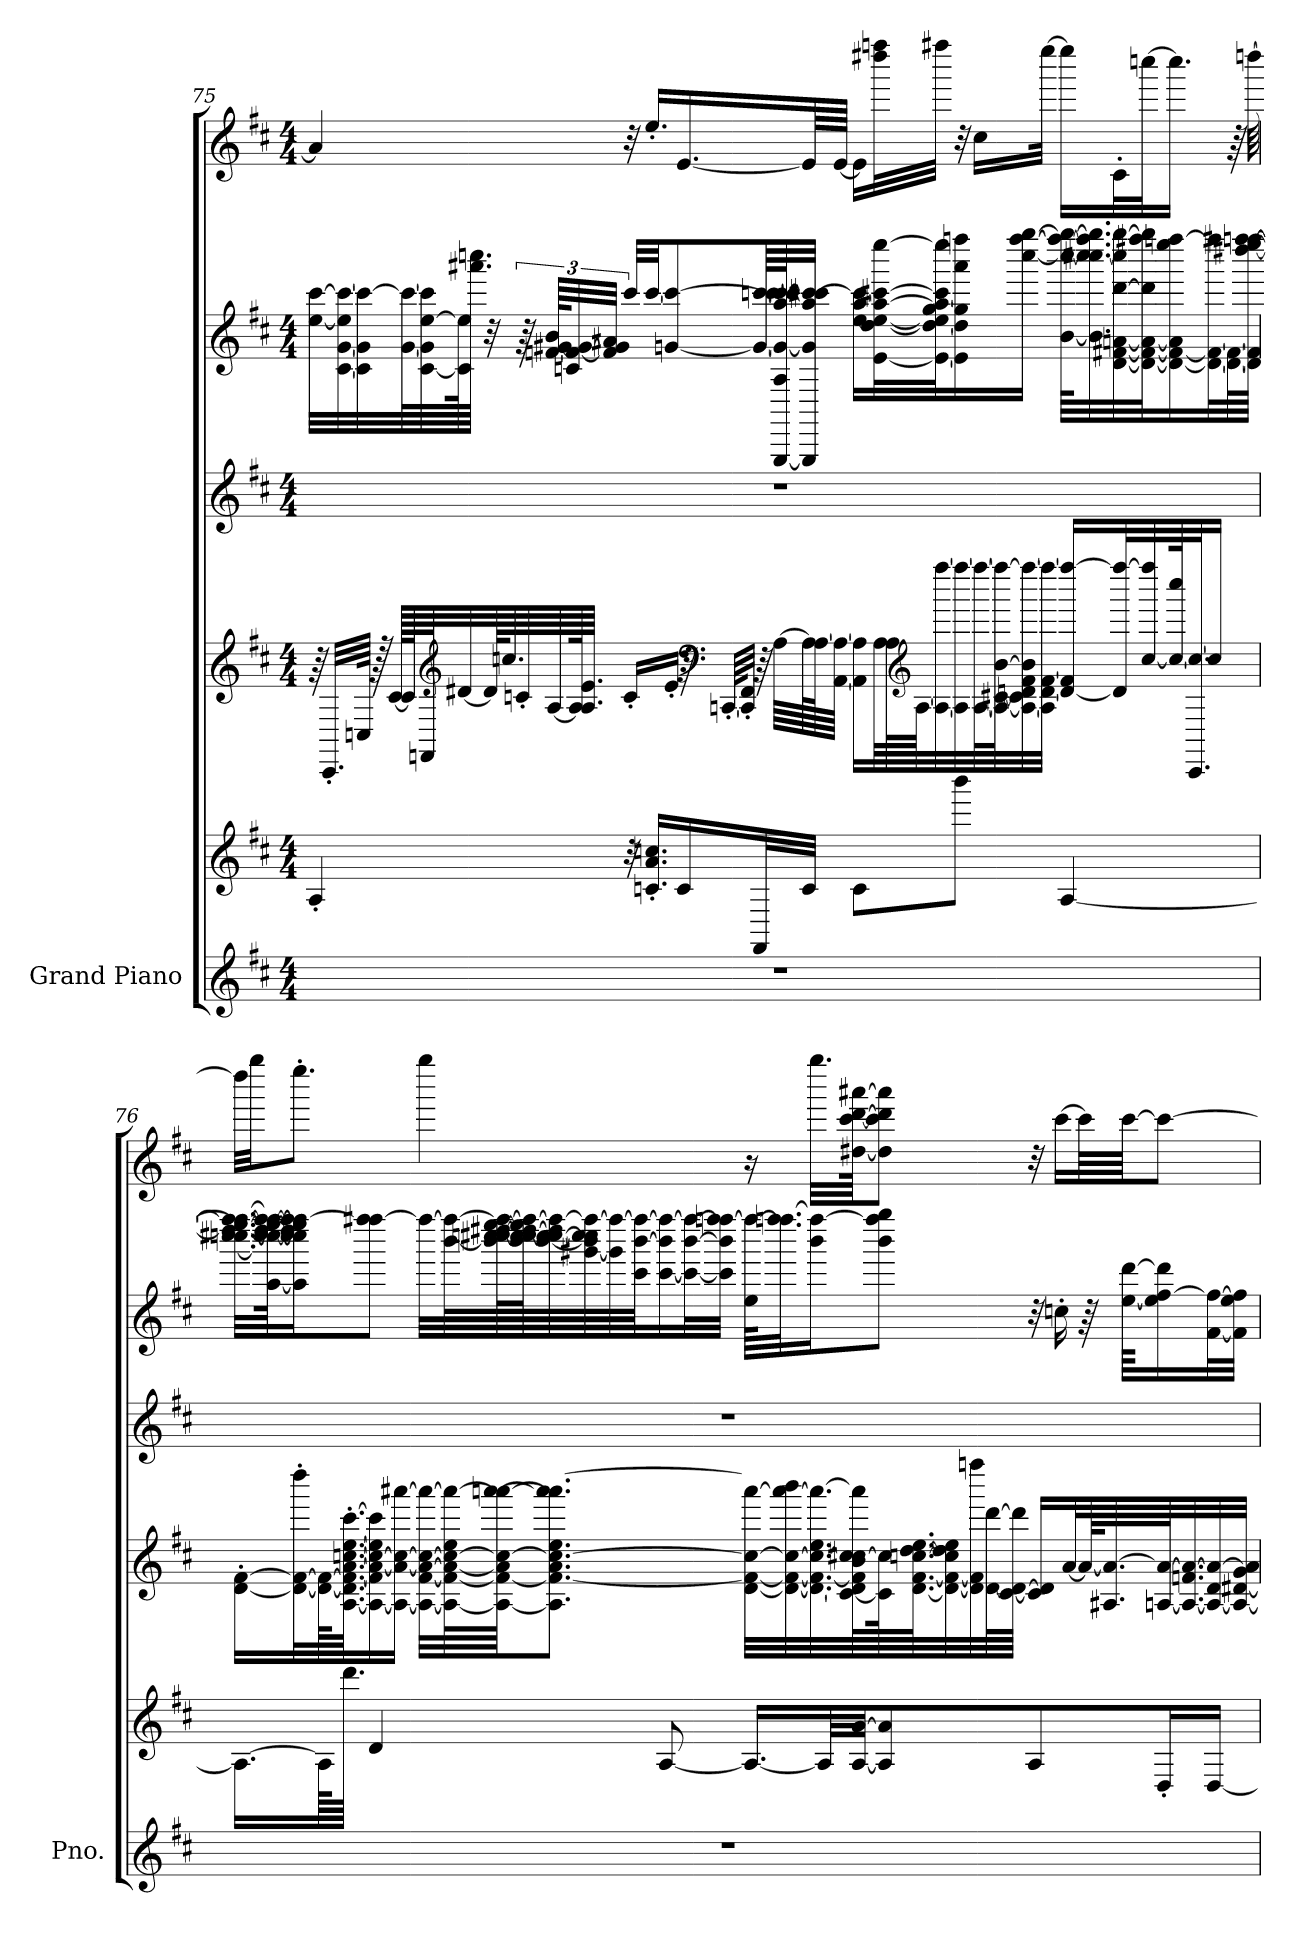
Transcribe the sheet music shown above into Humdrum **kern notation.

**kern	**kern	**kern	**kern	**kern	**kern
*part1	*part1	*part1	*part1	*part1	*part1
*staff6	*staff5	*staff4	*staff3	*staff2	*staff1
*I"Grand Piano	*	*	*	*	*
*I'Pno.	*	*	*	*	*
!!LO:LB:g=z
*clefG2	*clefG2	*clefG2	*clefG2	*clefG2	*clefG2
*k[f#c#]	*k[f#c#]	*k[f#c#]	*k[f#c#]	*k[f#c#]	*k[f#c#]
*M4/4	*M4/4	*M4/4	*M4/4	*M4/4	*M4/4
=75	=75	=75	=75	=75	=75
1r	4A'/	64r	1r	[32ee\ [32ccc#\LLL	4a/]
.	.	32.CC#'/LLL	.	.	.
.	.	.	.	[32c#\ [32g\ 32ee\] 32ccc#\_	.
.	.	64Cn/JJJk	.	32c#\] 32g\] 32ccc#\_	.
.	.	128r	.	.	.
.	.	[128c#/KLLLL	.	.	.
.	.	64c#/]	.	[64g\ 64ccc#\_L	.
.	.	64FFn/J	.	[64c#\ 64g\] [64ee\ 64ccc#\]	.
*	*	*clefG2	*	*	*
.	.	[32d#X/	.	128c#\] 128ee\]K	.
.	.	.	.	64.aaa#X\ 64.ccccn\JJJJ	.
.	.	128d#/KL]	.	32r	.
.	.	64.ccn/	.	.	.
.	.	64cn'/	.	96r	.
.	.	.	.	[96fn/ [96g#X/ 96b/KLLL	.
.	.	[64A/	.	.	.
.	.	.	.	48cn/ 48f/_ 48g#/_	.
.	.	128A/K]	.	.	.
.	.	64.A/ 64.e/JJJJ	.	.	.
.	.	.	.	48f/] 48g#/] 48a#X/JJJ	.
.	32r	16c'/LL	.	32ccc#/LLL	32r
.	16.cn/' 16.a/' 16.ccn/'LL	.	.	[32ccc#/JJ	16.ee'/LL
.	.	16e'/JJ	.	[8gn/ 8ccc#/_	.
.	16c/	64r	.	.	[16.e/
*	*	*clefF4	*	*	*
.	.	[64CCn'/KLLL	.	.	.
.	.	32CC/]' 32FF/'JJJ	.	.	.
.	32FF#/L	64r	.	64g/_ [64cccn/ 64ccc#/_LLL	.
.	.	[64A\LLLL	.	[64GGG/ 64A/ 64g/_ [64aa/ 64ccc/_ 64ccc#/]J	.
.	32c/JJJ	128A\L]	.	32GGG/] 32g/] 32aa/] 32ccc/_ 32ccc#X/JJJ	64e/LL]
.	.	[128A\J	.	.	.
.	.	[64AA\ 64A\_JJJJ	.	.	[64e/JJJJ
.	8c\L	16AA\] 16A\]LL	.	[16ee\ [16aa\ 16ccc\]LL	16e\LL]
.	.	64A\LL	.	[32e\ [32dd\ 32ee\_ 32aa\_ [32ccc#X\ [32eeee\L	32dddd#X\ 32ffffn\L
.	.	128A\L	.	.	.
*	*	*clefG2	*	*	*
.	.	[128A\JJ	.	.	.
.	.	32A\_ [32ffff#\	.	32e\_ 32dd\_ 32ee\] [32gg\ 32aa\] 32ccc#\] 32eeee\]J	32ffff#X\JJJ
.	8bbb\J	32A\] 32ffff#\_	.	16e\] 16dd\] 16gg\] 16aaa#\ 16ffffn\	32r
.	.	[64A\ 64ffff#\_L	.	.	16cc#\LL
.	.	64A\_ [64c#X\ [64b\ 64ffff#\_J	.	.	.
.	.	32A\_ 32c#\] 32dn\ 32f#\ 32b\] 32ffff#\_	.	[16cccc\ [16ffff\ [16gggg\JJ	.
.	.	32A\] [32d\ [32f#\ 32ffff#\_JJJ	.	.	[32eeee\JJk
.	[4A/	16d/_ 16f#/] 16ffff#/_LL	.	[64b\ 64cccc\_ 64ffff\_ 64gggg\_KLLL	16eeee\LL]
.	.	.	.	32.b\] 32.ccccn\_ 32.cccc#X\ 32.ffff\] 32.gggg\]	.
.	.	32d/] 32ffff#/_L	.	[32d\ [32f#X\ [32an\ [32ddd\ 32cccc\] [32gggg\	32c#'\L
.	.	[32cc/ 32ffff#/]	.	32d\_ 32f#\_ 32a\_ 32ddd\] 32ffff#X\ 32gggg\]J	[32ccccn\J
.	.	64cc/_ 64cccc#/K	.	16d\_ 16f#\_ 16a\] 16eeee\ [16ffffn\	16.cccc\JJ]
.	.	32.CC/ 32.cc/_J	.	.	.
.	.	16cc/JJ]	.	32d\_ 32f#\_ 32ffff\]L	.
.	.	.	.	64d\_ 64f#\_L	64r
.	.	.	.	64d\] 64f#\] [64dddd#X\ [64eeee\ [64ffffn\ [64ffff#X\JJJJ	[64ddddn\
!!LO:PB:g=z
=76	=76	=76	=76	=76	=76
1r	16.A\LL_	[16d\' [16f#\'LL	1r	[32.ccccn\ [32.cccc#X\ 32.dddd#\_ 32.eeee\_ 32.ffff\_ 32.ffff#\_LLL	32dddd\LLL]
.	.	.	.	.	32gggg\JJ
.	.	.	.	[64aa\ 64cccc\_ 64cccc#\_ 64dddd#\_ 64eeee\_ 64ffff\_ 64ffff#\_JK	.
.	.	32d\_' 32f#\_' 32dddd\'L	.	16aa\] 16cccc\] 16cccc#\] 16dddd#\] 16eeee\] 16ffff\_ 16ffff#\]J	8.eeee'\J
.	128A\KLL]	128d\_ 128f#\_KL	.	.	.
.	64.ddd\JJJJ	[64.A\' 64.d\]' 64.f#\_' [64.a\' [64.ccn\' [64.ee\' [64.ccc#\'JJ	.	.	.
.	4d/	16A\_ 16f#\] 16a\_ 16cc\_ 16ee\] 16ccc#\]	.	8ffff\] [8ffff#X\J	.
.	.	16A\_ 16a\_ 16cc\_ [16aaa#X\JJ	.	.	.
.	.	32A\_ [32f#\ 32a\_ 32cc\_ 32aaa#\_LLL	.	32ffff#\LLL_	4gggg\
.	.	64A\_ 64f#\_ 64a\_ 64cc\_ 64ee\ 64aaa#\_L	.	[64bbb\ 64ffff#\_L	.
.	.	64A\_ 64f#\_ 64a\] 64cc\_ [64aaan\ 64aaa#\_JJJ	.	128bbb\] [128ccccn\ [128cccc#X\ [128dddd#X\ [128eeee\ 128ffff#\_L	.
.	.	.	.	128bbb\ 128cccc\_ 128cccc#\_ 128dddd#\_ 128eeee\] 128ffff#\_J	.
.	.	8.A\] 8.f#\_ 8.a\ 8.cc\_ 8.ee\ 8.aaa\] 8.aaa#\_J	.	[64bbb\ 64cccc\_ 64cccc#\_ 64dddd#\] 64ffff#\_	.
.	.	.	.	[64ggg#X\ 64bbb\] 64cccc\] 64cccc#\] 64ffff#\_	.
.	.	.	.	64ggg#\] 64ffff#\_	.
.	.	.	.	64ccc#\ [64bbb\ 64ffff#\_JJ	.
.	[8A/	.	.	[16ccc#\ 16bbb\] 16ffff#\_	.
.	.	.	.	32ccc#\_ [32bbb\ 32ffff#\_L	.
.	.	.	.	32ccc#\] 32bbb\] 32ffffn\ 32ffff#\_JJJ	.
.	16.A/LL_	[32d\ 32f#\_ 32cc\_ 32aaa#\_LLL	.	64ee\ 64ffff#\_KLLL	16r
.	.	.	.	32.ffffn\ 32.ffff#\_J	.
.	.	32d\_ 32f#\_ 32cc\_ 32aaa#\_ 32bbb\	.	.	.
.	.	32.d\_ 32.f#\_ 32.cc\_ 32.ee\ 32.aaa#\_	.	16bbb\ 16ffff#\_J	32.gggg\LLL
.	64A/LL]	.	.	.	.
.	[64A/ [64a/JJJ	[64c#\ 64d\] 64f#\] 64b\ 64ccn\] [64cc#X\ 64aaa#\]L	.	.	[64dd#X\ [64ccc#\ [64ddd\ [64aaa#X\JJK
.	8A/] 8a/]	128c#\] 128cc#\]K	.	8bbb\ 8ffff#\] 8gggg\J	8dd#\] 8ccc#\] 8ddd\] 8aaa#\]J
.	.	[64.d\ [64.f#\ [64.ccn\ [64.dd\ 64.ee\J	.	.	.
.	.	32d\_ 32f#\_ 32cc\] 32dd\] 32ee\	.	.	.
.	.	32d\] 32f#\] 32ffffn\	.	.	.
.	.	[64d\ [64ddd\L	.	.	.
.	.	[64c#\ 64d\_ 64ddd\]JJJJ	.	.	.
.	8A/	16c#/] 16d/]LL	.	32r	32r
.	.	.	.	16ccn'\	[16ccc#\LL
.	.	[32a/L	.	.	.
.	.	128a/KL_	.	64r	64ccc#\LL]
.	.	64.A#X/ 64.a/_	.	.	.
.	.	.	.	[64ee\ [64ddd\KKLL	[64ccc#\JJJ
.	16D'/L	[64An/ 64a/_J	.	16ee\] [16ff#\ 16ddd\]	8ccc#\J_
.	.	32.A/_ 32.fn/ 32.a/_	.	.	.
.	[16D/JJ	32A/_ 32d/ 32a/_	.	[32f#\ 32ff#\_L	.
.	.	32A/_ [32d#X/ 32g/ 32a/]JJJ	.	32f#\] 32ee\ 32ff#\]JJJ	.
=	=	=	=	=	=
*-	*-	*-	*-	*-	*-
